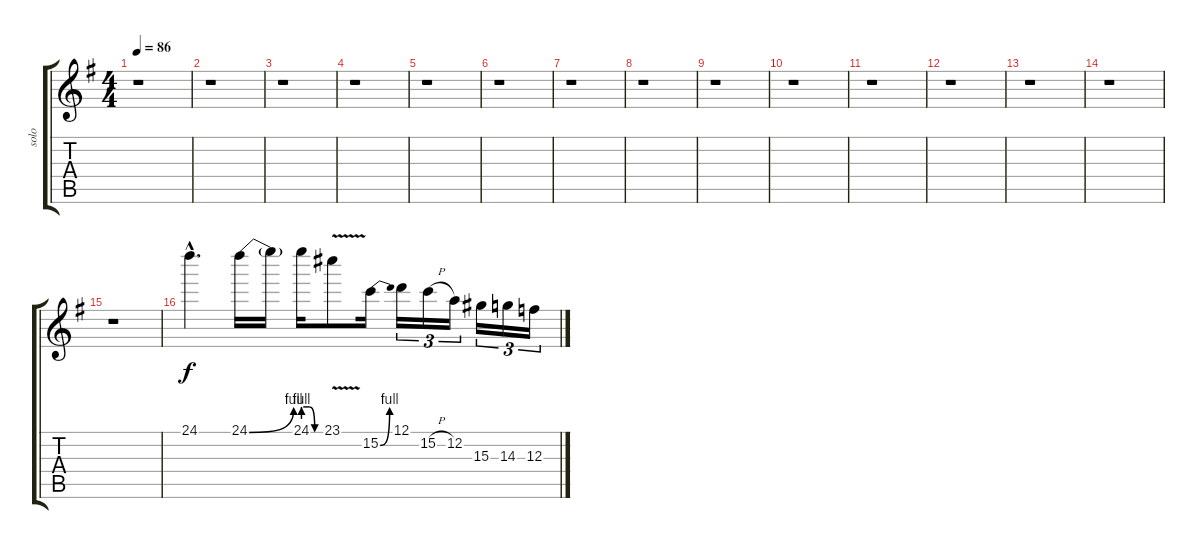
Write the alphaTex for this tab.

\track ("solo" "solo") {instrument overdrivenguitar}
\staff {score tabs}
\tuning (D4 A3 F3 C3 G2 D2) {hide}
\ts (4 4)
\tempo 86
\clef g2
\ks g
r.1{dy f} |
r.1 |
r.1 |
r.1 |
r.1 |
r.1 |
r.1 |
r.1 |
r.1 |
r.1 |
r.1 |
r.1 |
r.1 |
r.1 |
r.1 |
24.1{hac}.4{d} 24.1{be (bend 0 0 60 4)}.16 24.1{t}.16 24.1{be (custom 0 4 20 4 40 0 60 0)}.16 23.1{v}.8 15.2{be (bend 0 0 60 4)}.16 12.1.16{tu (3 2)} 15.2{h}.16{tu (3 2)} 12.2.16{tu (3 2)} 15.3.16{tu (3 2)} 14.3.16{tu (3 2)} 12.3.16{tu (3 2)}
